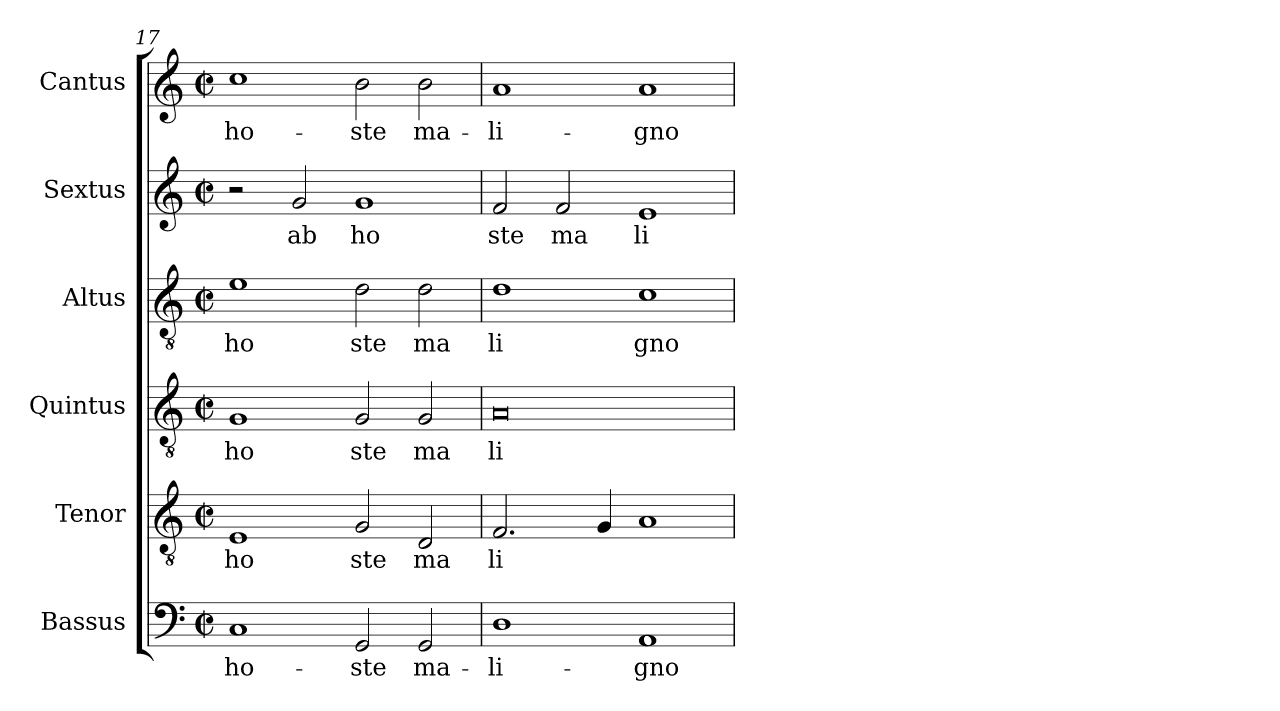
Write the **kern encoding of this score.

**kern	**text	**kern	**text	**kern	**text	**kern	**text	**kern	**text	**kern	**text
*part6	*part6	*part5	*part5	*part4	*part4	*part3	*part3	*part2	*part2	*part1	*part1
*staff6	*staff6	*staff5	*staff5	*staff4	*staff4	*staff3	*staff3	*staff2	*staff2	*staff1	*staff1
*I"Bassus	*	*I"Tenor	*	*I"Quintus	*	*I"Altus	*	*I"Sextus	*	*I"Cantus	*
*clefF4	*	*clefGv2	*	*clefGv2	*	*clefGv2	*	*clefG2	*	*clefG2	*
*M2/2	*	*M2/2	*	*M2/2	*	*M2/2	*	*M2/2	*	*M2/2	*
*met(c|)	*	*met(c|)	*	*met(c|)	*	*met(c|)	*	*met(c|)	*	*met(c|)	*
=17	=17	=17	=17	=17	=17	=17	=17	=17	=17	=17	=17
!	!LO:LY:b:cj	!	!LO:LY:b:cj	!	!LO:LY:b:cj	!	!LO:LY:b:cj	!	!	!	!LO:LY:b:cj
1C	ho-	1E	ho	1G	ho	1e	ho	2r	.	1cc	ho-
!	!	!	!	!	!	!	!	!	!LO:LY:b:cj	!	!
.	.	.	.	.	.	.	.	2g/	ab	.	.
!	!LO:LY:b:cj	!	!LO:LY:b:cj	!	!LO:LY:b:cj	!	!LO:LY:b:cj	!	!LO:LY:b:cj	!	!LO:LY:b:cj
2GG/	-ste	2G/	ste	2G/	ste	2d\	ste	1g	ho	2b\	-ste
!	!LO:LY:b:cj	!	!LO:LY:b:cj	!	!LO:LY:b:cj	!	!LO:LY:b:cj	!	!	!	!LO:LY:b:cj
2GG/	ma-	2D/	ma	2G/	ma	2d\	ma	.	.	2b\	ma-
=18	=18	=18	=18	=18	=18	=18	=18	=18	=18	=18	=18
!	!LO:LY:b:cj	!	!LO:LY:b:cj	!	!LO:LY:b:cj	!	!LO:LY:b:cj	!	!LO:LY:b:cj	!	!LO:LY:b:cj
1D	-li-	2.F/	li	0A	li	1d	li	2f/	ste	1a	-li-
!	!	!	!	!	!	!	!	!	!LO:LY:b:cj	!	!
.	.	.	.	.	.	.	.	2f/	ma	.	.
.	.	4G/	.	.	.	.	.	.	.	.	.
!	!LO:LY:b:cj	!	!	!	!	!	!LO:LY:b:cj	!	!LO:LY:b:cj	!	!LO:LY:b:cj
1AA	-gno	1A	.	.	.	1c	gno	1e	li	1a	-gno
=	=	=	=	=	=	=	=	=	=	=	=
*-	*-	*-	*-	*-	*-	*-	*-	*-	*-	*-	*-
